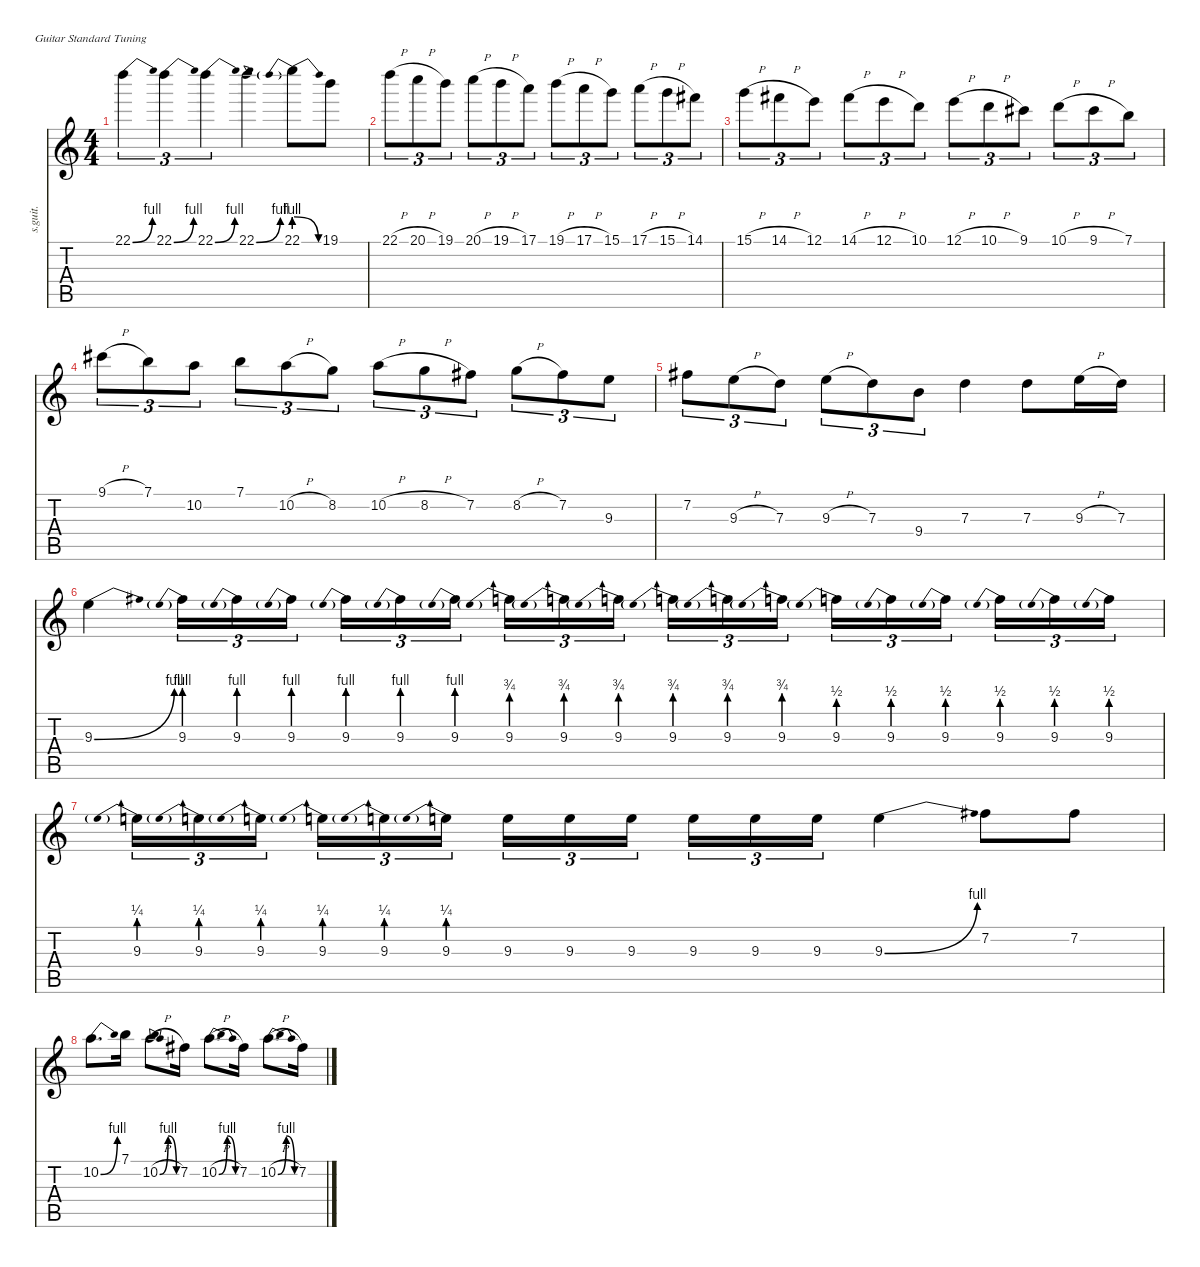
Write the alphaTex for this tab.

\defaultSystemsLayout 4
\hideDynamics
\bracketExtendMode nobrackets
\track ("Kirk Hammett - Lead Guitar" "s.guit.") {instrument distortionguitar}
\staff {score tabs}
\tuning (E4 B3 G3 D3 A2 E2)
\ts (4 4)
\tempo (142 hide)
\clef g2
\ks c
22.1{be (bend 0 0 15 4)}.4{tu (3 2) lyrics (0 "") lyrics (1 "") lyrics (2 "") lyrics (3 "") lyrics (4 "") dy fff} 22.1{be (bend 0 0 15 4)}.4{tu (3 2) lyrics (0 "") lyrics (1 "") lyrics (2 "") lyrics (3 "") lyrics (4 "")} 22.1{be (bend 0 0 15 4)}.4{tu (3 2) lyrics (0 "") lyrics (1 "") lyrics (2 "") lyrics (3 "") lyrics (4 "")} 22.1{be (bend 0 0 15 4)}.4{lyrics (0 "") lyrics (1 "") lyrics (2 "") lyrics (3 "") lyrics (4 "")} 22.1{be (prebendrelease 0 4 30 0)}.8{lyrics (0 "") lyrics (1 "") lyrics (2 "") lyrics (3 "") lyrics (4 "")} 19.1.8{lyrics (0 "") lyrics (1 "") lyrics (2 "") lyrics (3 "") lyrics (4 "")} |
22.1{h}.8{tu (3 2) lyrics (0 "") lyrics (1 "") lyrics (2 "") lyrics (3 "") lyrics (4 "")} 20.1{h}.8{tu (3 2) lyrics (0 "") lyrics (1 "") lyrics (2 "") lyrics (3 "") lyrics (4 "")} 19.1.8{tu (3 2) lyrics (0 "") lyrics (1 "") lyrics (2 "") lyrics (3 "") lyrics (4 "")} 20.1{h}.8{tu (3 2) lyrics (0 "") lyrics (1 "") lyrics (2 "") lyrics (3 "") lyrics (4 "")} 19.1{h}.8{tu (3 2) lyrics (0 "") lyrics (1 "") lyrics (2 "") lyrics (3 "") lyrics (4 "")} 17.1.8{tu (3 2) lyrics (0 "") lyrics (1 "") lyrics (2 "") lyrics (3 "") lyrics (4 "")} 19.1{h}.8{tu (3 2) lyrics (0 "") lyrics (1 "") lyrics (2 "") lyrics (3 "") lyrics (4 "")} 17.1{h}.8{tu (3 2) lyrics (0 "") lyrics (1 "") lyrics (2 "") lyrics (3 "") lyrics (4 "")} 15.1.8{tu (3 2) lyrics (0 "") lyrics (1 "") lyrics (2 "") lyrics (3 "") lyrics (4 "")} 17.1{h}.8{tu (3 2) lyrics (0 "") lyrics (1 "") lyrics (2 "") lyrics (3 "") lyrics (4 "")} 15.1{h}.8{tu (3 2) lyrics (0 "") lyrics (1 "") lyrics (2 "") lyrics (3 "") lyrics (4 "")} 14.1{acc #}.8{tu (3 2) lyrics (0 "") lyrics (1 "") lyrics (2 "") lyrics (3 "") lyrics (4 "")} |
15.1{h}.8{tu (3 2) lyrics (0 "") lyrics (1 "") lyrics (2 "") lyrics (3 "") lyrics (4 "")} 14.1{h acc #}.8{tu (3 2) lyrics (0 "") lyrics (1 "") lyrics (2 "") lyrics (3 "") lyrics (4 "")} 12.1.8{tu (3 2) lyrics (0 "") lyrics (1 "") lyrics (2 "") lyrics (3 "") lyrics (4 "")} 14.1{h acc #}.8{tu (3 2) lyrics (0 "") lyrics (1 "") lyrics (2 "") lyrics (3 "") lyrics (4 "")} 12.1{h}.8{tu (3 2) lyrics (0 "") lyrics (1 "") lyrics (2 "") lyrics (3 "") lyrics (4 "")} 10.1.8{tu (3 2) lyrics (0 "") lyrics (1 "") lyrics (2 "") lyrics (3 "") lyrics (4 "")} 12.1{h}.8{tu (3 2) lyrics (0 "") lyrics (1 "") lyrics (2 "") lyrics (3 "") lyrics (4 "")} 10.1{h}.8{tu (3 2) lyrics (0 "") lyrics (1 "") lyrics (2 "") lyrics (3 "") lyrics (4 "")} 9.1{acc #}.8{tu (3 2) lyrics (0 "") lyrics (1 "") lyrics (2 "") lyrics (3 "") lyrics (4 "")} 10.1{h}.8{tu (3 2) lyrics (0 "") lyrics (1 "") lyrics (2 "") lyrics (3 "") lyrics (4 "")} 9.1{h acc #}.8{tu (3 2) lyrics (0 "") lyrics (1 "") lyrics (2 "") lyrics (3 "") lyrics (4 "")} 7.1.8{tu (3 2) lyrics (0 "") lyrics (1 "") lyrics (2 "") lyrics (3 "") lyrics (4 "")} |
9.1{h acc #}.8{tu (3 2) lyrics (0 "") lyrics (1 "") lyrics (2 "") lyrics (3 "") lyrics (4 "")} 7.1.8{tu (3 2) lyrics (0 "") lyrics (1 "") lyrics (2 "") lyrics (3 "") lyrics (4 "")} 10.2.8{tu (3 2) lyrics (0 "") lyrics (1 "") lyrics (2 "") lyrics (3 "") lyrics (4 "")} 7.1.8{tu (3 2) lyrics (0 "") lyrics (1 "") lyrics (2 "") lyrics (3 "") lyrics (4 "")} 10.2{h}.8{tu (3 2) lyrics (0 "") lyrics (1 "") lyrics (2 "") lyrics (3 "") lyrics (4 "")} 8.2.8{tu (3 2) lyrics (0 "") lyrics (1 "") lyrics (2 "") lyrics (3 "") lyrics (4 "")} 10.2{h}.8{tu (3 2) lyrics (0 "") lyrics (1 "") lyrics (2 "") lyrics (3 "") lyrics (4 "")} 8.2{h}.8{tu (3 2) lyrics (0 "") lyrics (1 "") lyrics (2 "") lyrics (3 "") lyrics (4 "")} 7.2{acc #}.8{tu (3 2) lyrics (0 "") lyrics (1 "") lyrics (2 "") lyrics (3 "") lyrics (4 "")} 8.2{h}.8{tu (3 2) lyrics (0 "") lyrics (1 "") lyrics (2 "") lyrics (3 "") lyrics (4 "")} 7.2{acc #}.8{tu (3 2) lyrics (0 "") lyrics (1 "") lyrics (2 "") lyrics (3 "") lyrics (4 "")} 9.3.8{tu (3 2) lyrics (0 "") lyrics (1 "") lyrics (2 "") lyrics (3 "") lyrics (4 "")} |
7.2{acc #}.8{tu (3 2) lyrics (0 "") lyrics (1 "") lyrics (2 "") lyrics (3 "") lyrics (4 "")} 9.3{h}.8{tu (3 2) lyrics (0 "") lyrics (1 "") lyrics (2 "") lyrics (3 "") lyrics (4 "")} 7.3.8{tu (3 2) lyrics (0 "") lyrics (1 "") lyrics (2 "") lyrics (3 "") lyrics (4 "")} 9.3{h}.8{tu (3 2) lyrics (0 "") lyrics (1 "") lyrics (2 "") lyrics (3 "") lyrics (4 "")} 7.3.8{tu (3 2) lyrics (0 "") lyrics (1 "") lyrics (2 "") lyrics (3 "") lyrics (4 "")} 9.4.8{tu (3 2) lyrics (0 "") lyrics (1 "") lyrics (2 "") lyrics (3 "") lyrics (4 "")} 7.3.4{lyrics (0 "") lyrics (1 "") lyrics (2 "") lyrics (3 "") lyrics (4 "")} 7.3.8{lyrics (0 "") lyrics (1 "") lyrics (2 "") lyrics (3 "") lyrics (4 "")} 9.3{h}.16{lyrics (0 "") lyrics (1 "") lyrics (2 "") lyrics (3 "") lyrics (4 "")} 7.3.16{lyrics (0 "") lyrics (1 "") lyrics (2 "") lyrics (3 "") lyrics (4 "")} |
9.3{be (bend 0 0 15 4)}.4{lyrics (0 "") lyrics (1 "") lyrics (2 "") lyrics (3 "") lyrics (4 "")} 9.3{be (prebend 0 4 60 4)}.16{tu (3 2) lyrics (0 "") lyrics (1 "") lyrics (2 "") lyrics (3 "") lyrics (4 "")} 9.3{be (prebend 0 4 60 4)}.16{tu (3 2) lyrics (0 "") lyrics (1 "") lyrics (2 "") lyrics (3 "") lyrics (4 "")} 9.3{be (prebend 0 4 60 4)}.16{tu (3 2) lyrics (0 "") lyrics (1 "") lyrics (2 "") lyrics (3 "") lyrics (4 "")} 9.3{be (prebend 0 4 60 4)}.16{tu (3 2) lyrics (0 "") lyrics (1 "") lyrics (2 "") lyrics (3 "") lyrics (4 "")} 9.3{be (prebend 0 4 60 4)}.16{tu (3 2) lyrics (0 "") lyrics (1 "") lyrics (2 "") lyrics (3 "") lyrics (4 "")} 9.3{be (prebend 0 4 60 4)}.16{tu (3 2) lyrics (0 "") lyrics (1 "") lyrics (2 "") lyrics (3 "") lyrics (4 "")} 9.3{be (prebend 0 3 60 3)}.16{tu (3 2) lyrics (0 "") lyrics (1 "") lyrics (2 "") lyrics (3 "") lyrics (4 "")} 9.3{be (prebend 0 3 60 3)}.16{tu (3 2) lyrics (0 "") lyrics (1 "") lyrics (2 "") lyrics (3 "") lyrics (4 "")} 9.3{be (prebend 0 3 60 3)}.16{tu (3 2) lyrics (0 "") lyrics (1 "") lyrics (2 "") lyrics (3 "") lyrics (4 "")} 9.3{be (prebend 0 3 60 3)}.16{tu (3 2) lyrics (0 "") lyrics (1 "") lyrics (2 "") lyrics (3 "") lyrics (4 "")} 9.3{be (prebend 0 3 60 3)}.16{tu (3 2) lyrics (0 "") lyrics (1 "") lyrics (2 "") lyrics (3 "") lyrics (4 "")} 9.3{be (prebend 0 3 60 3)}.16{tu (3 2) lyrics (0 "") lyrics (1 "") lyrics (2 "") lyrics (3 "") lyrics (4 "")} 9.3{be (prebend 0 2 60 2)}.16{tu (3 2) lyrics (0 "") lyrics (1 "") lyrics (2 "") lyrics (3 "") lyrics (4 "")} 9.3{be (prebend 0 2 60 2)}.16{tu (3 2) lyrics (0 "") lyrics (1 "") lyrics (2 "") lyrics (3 "") lyrics (4 "")} 9.3{be (prebend 0 2 60 2)}.16{tu (3 2) lyrics (0 "") lyrics (1 "") lyrics (2 "") lyrics (3 "") lyrics (4 "")} 9.3{be (prebend 0 2 60 2)}.16{tu (3 2) lyrics (0 "") lyrics (1 "") lyrics (2 "") lyrics (3 "") lyrics (4 "")} 9.3{be (prebend 0 2 60 2)}.16{tu (3 2) lyrics (0 "") lyrics (1 "") lyrics (2 "") lyrics (3 "") lyrics (4 "")} 9.3{be (prebend 0 2 60 2)}.16{tu (3 2) lyrics (0 "") lyrics (1 "") lyrics (2 "") lyrics (3 "") lyrics (4 "")} |
9.3{be (prebend 0 1 60 1)}.16{tu (3 2) lyrics (0 "") lyrics (1 "") lyrics (2 "") lyrics (3 "") lyrics (4 "")} 9.3{be (prebend 0 1 60 1)}.16{tu (3 2) lyrics (0 "") lyrics (1 "") lyrics (2 "") lyrics (3 "") lyrics (4 "") dy f} 9.3{be (prebend 0 1 60 1)}.16{tu (3 2) lyrics (0 "") lyrics (1 "") lyrics (2 "") lyrics (3 "") lyrics (4 "")} 9.3{be (prebend 0 1 60 1)}.16{tu (3 2) lyrics (0 "") lyrics (1 "") lyrics (2 "") lyrics (3 "") lyrics (4 "") dy fff} 9.3{be (prebend 0 1 60 1)}.16{tu (3 2) lyrics (0 "") lyrics (1 "") lyrics (2 "") lyrics (3 "") lyrics (4 "")} 9.3{be (prebend 0 1 60 1)}.16{tu (3 2) lyrics (0 "") lyrics (1 "") lyrics (2 "") lyrics (3 "") lyrics (4 "")} 9.3.16{tu (3 2) lyrics (0 "") lyrics (1 "") lyrics (2 "") lyrics (3 "") lyrics (4 "")} 9.3.16{tu (3 2) lyrics (0 "") lyrics (1 "") lyrics (2 "") lyrics (3 "") lyrics (4 "")} 9.3.16{tu (3 2) lyrics (0 "") lyrics (1 "") lyrics (2 "") lyrics (3 "") lyrics (4 "")} 9.3.16{tu (3 2) lyrics (0 "") lyrics (1 "") lyrics (2 "") lyrics (3 "") lyrics (4 "")} 9.3.16{tu (3 2) lyrics (0 "") lyrics (1 "") lyrics (2 "") lyrics (3 "") lyrics (4 "")} 9.3.16{tu (3 2) lyrics (0 "") lyrics (1 "") lyrics (2 "") lyrics (3 "") lyrics (4 "")} 9.3{be (bend 0 0 15 4)}.4{lyrics (0 "") lyrics (1 "") lyrics (2 "") lyrics (3 "") lyrics (4 "")} 7.2{acc #}.8{lyrics (0 "") lyrics (1 "") lyrics (2 "") lyrics (3 "") lyrics (4 "")} 7.2{acc #}.8{lyrics (0 "") lyrics (1 "") lyrics (2 "") lyrics (3 "") lyrics (4 "")} |
10.2{be (bend 0 0 15 4)}.8{d lyrics (0 "") lyrics (1 "") lyrics (2 "") lyrics (3 "") lyrics (4 "")} 7.1.16{lyrics (0 "") lyrics (1 "") lyrics (2 "") lyrics (3 "") lyrics (4 "")} 10.2{be (bendrelease 0 0 30 4 30 4 60 0) h}.8{d lyrics (0 "") lyrics (1 "") lyrics (2 "") lyrics (3 "") lyrics (4 "")} 7.2{acc #}.16{lyrics (0 "") lyrics (1 "") lyrics (2 "") lyrics (3 "") lyrics (4 "")} 10.2{be (bendrelease 0 0 30 4 30 4 60 0) h}.8{d lyrics (0 "") lyrics (1 "") lyrics (2 "") lyrics (3 "") lyrics (4 "")} 7.2{acc #}.16{lyrics (0 "") lyrics (1 "") lyrics (2 "") lyrics (3 "") lyrics (4 "")} 10.2{be (bendrelease 0 0 30 4 30 4 60 0) h}.8{d lyrics (0 "") lyrics (1 "") lyrics (2 "") lyrics (3 "") lyrics (4 "")} 7.2{acc #}.16{lyrics (0 "") lyrics (1 "") lyrics (2 "") lyrics (3 "") lyrics (4 "")}
